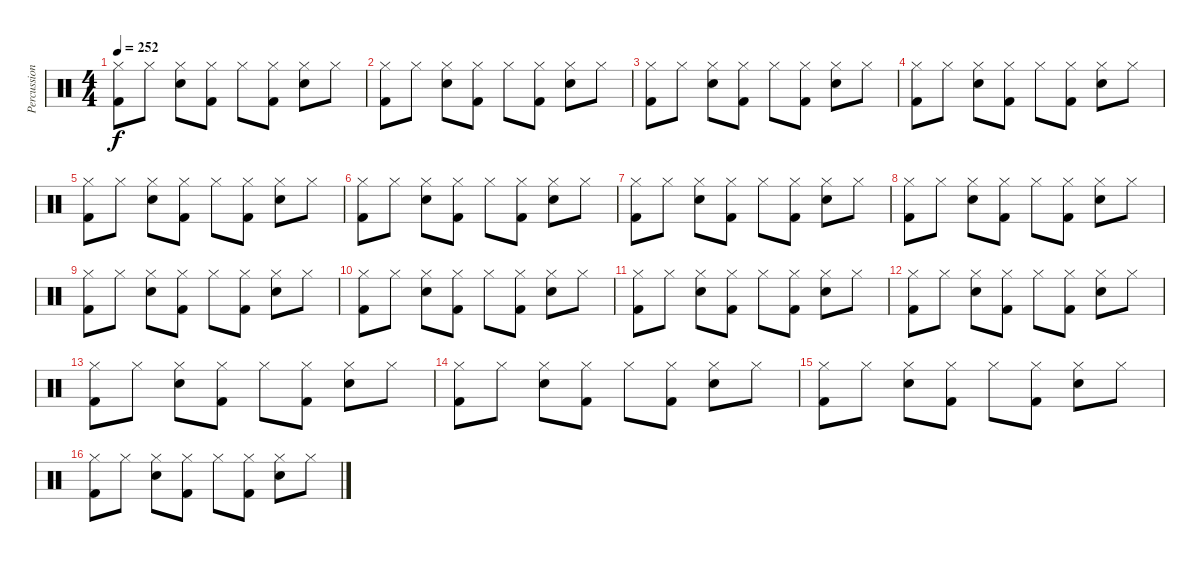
\track ("Percussion" "Percussion") {instrument percussion}
\staff {score}
\articulation defaults
\ts (4 4)
\tempo 252
\clef neutral
\ks c
("Kick (hit) 2" "Hi-Hat (closed)").8{dy f} "Hi-Hat (closed)".8 ("Snare (hit) 2" "Hi-Hat (closed)").8 ("Kick (hit) 2" "Hi-Hat (closed)").8 "Hi-Hat (closed)".8 ("Kick (hit) 2" "Hi-Hat (closed)").8 ("Snare (hit) 2" "Hi-Hat (closed)").8 "Hi-Hat (closed)".8 |
("Kick (hit) 2" "Hi-Hat (closed)").8 "Hi-Hat (closed)".8 ("Snare (hit) 2" "Hi-Hat (closed)").8 ("Kick (hit) 2" "Hi-Hat (closed)").8 "Hi-Hat (closed)".8 ("Kick (hit) 2" "Hi-Hat (closed)").8 ("Snare (hit) 2" "Hi-Hat (closed)").8 "Hi-Hat (closed)".8 |
("Kick (hit) 2" "Hi-Hat (closed)").8 "Hi-Hat (closed)".8 ("Snare (hit) 2" "Hi-Hat (closed)").8 ("Kick (hit) 2" "Hi-Hat (closed)").8 "Hi-Hat (closed)".8 ("Kick (hit) 2" "Hi-Hat (closed)").8 ("Snare (hit) 2" "Hi-Hat (closed)").8 "Hi-Hat (closed)".8 |
("Kick (hit) 2" "Hi-Hat (closed)").8 "Hi-Hat (closed)".8 ("Snare (hit) 2" "Hi-Hat (closed)").8 ("Kick (hit) 2" "Hi-Hat (closed)").8 "Hi-Hat (closed)".8 ("Kick (hit) 2" "Hi-Hat (closed)").8 ("Snare (hit) 2" "Hi-Hat (closed)").8 "Hi-Hat (closed)".8 |
("Kick (hit) 2" "Hi-Hat (closed)").8 "Hi-Hat (closed)".8 ("Snare (hit) 2" "Hi-Hat (closed)").8 ("Kick (hit) 2" "Hi-Hat (closed)").8 "Hi-Hat (closed)".8 ("Kick (hit) 2" "Hi-Hat (closed)").8 ("Snare (hit) 2" "Hi-Hat (closed)").8 "Hi-Hat (closed)".8 |
("Kick (hit) 2" "Hi-Hat (closed)").8 "Hi-Hat (closed)".8 ("Snare (hit) 2" "Hi-Hat (closed)").8 ("Kick (hit) 2" "Hi-Hat (closed)").8 "Hi-Hat (closed)".8 ("Kick (hit) 2" "Hi-Hat (closed)").8 ("Snare (hit) 2" "Hi-Hat (closed)").8 "Hi-Hat (closed)".8 |
("Kick (hit) 2" "Hi-Hat (closed)").8 "Hi-Hat (closed)".8 ("Snare (hit) 2" "Hi-Hat (closed)").8 ("Kick (hit) 2" "Hi-Hat (closed)").8 "Hi-Hat (closed)".8 ("Kick (hit) 2" "Hi-Hat (closed)").8 ("Snare (hit) 2" "Hi-Hat (closed)").8 "Hi-Hat (closed)".8 |
("Kick (hit) 2" "Hi-Hat (closed)").8 "Hi-Hat (closed)".8 ("Snare (hit) 2" "Hi-Hat (closed)").8 ("Kick (hit) 2" "Hi-Hat (closed)").8 "Hi-Hat (closed)".8 ("Kick (hit) 2" "Hi-Hat (closed)").8 ("Snare (hit) 2" "Hi-Hat (closed)").8 "Hi-Hat (closed)".8 |
("Kick (hit) 2" "Hi-Hat (closed)").8 "Hi-Hat (closed)".8 ("Snare (hit) 2" "Hi-Hat (closed)").8 ("Kick (hit) 2" "Hi-Hat (closed)").8 "Hi-Hat (closed)".8 ("Kick (hit) 2" "Hi-Hat (closed)").8 ("Snare (hit) 2" "Hi-Hat (closed)").8 "Hi-Hat (closed)".8 |
("Kick (hit) 2" "Hi-Hat (closed)").8 "Hi-Hat (closed)".8 ("Snare (hit) 2" "Hi-Hat (closed)").8 ("Kick (hit) 2" "Hi-Hat (closed)").8 "Hi-Hat (closed)".8 ("Kick (hit) 2" "Hi-Hat (closed)").8 ("Snare (hit) 2" "Hi-Hat (closed)").8 "Hi-Hat (closed)".8 |
("Kick (hit) 2" "Hi-Hat (closed)").8 "Hi-Hat (closed)".8 ("Snare (hit) 2" "Hi-Hat (closed)").8 ("Kick (hit) 2" "Hi-Hat (closed)").8 "Hi-Hat (closed)".8 ("Kick (hit) 2" "Hi-Hat (closed)").8 ("Snare (hit) 2" "Hi-Hat (closed)").8 "Hi-Hat (closed)".8 |
("Kick (hit) 2" "Hi-Hat (closed)").8 "Hi-Hat (closed)".8 ("Snare (hit) 2" "Hi-Hat (closed)").8 ("Kick (hit) 2" "Hi-Hat (closed)").8 "Hi-Hat (closed)".8 ("Kick (hit) 2" "Hi-Hat (closed)").8 ("Snare (hit) 2" "Hi-Hat (closed)").8 "Hi-Hat (closed)".8 |
("Kick (hit) 2" "Hi-Hat (closed)").8 "Hi-Hat (closed)".8 ("Snare (hit) 2" "Hi-Hat (closed)").8 ("Kick (hit) 2" "Hi-Hat (closed)").8 "Hi-Hat (closed)".8 ("Kick (hit) 2" "Hi-Hat (closed)").8 ("Snare (hit) 2" "Hi-Hat (closed)").8 "Hi-Hat (closed)".8 |
("Kick (hit) 2" "Hi-Hat (closed)").8 "Hi-Hat (closed)".8 ("Snare (hit) 2" "Hi-Hat (closed)").8 ("Kick (hit) 2" "Hi-Hat (closed)").8 "Hi-Hat (closed)".8 ("Kick (hit) 2" "Hi-Hat (closed)").8 ("Snare (hit) 2" "Hi-Hat (closed)").8 "Hi-Hat (closed)".8 |
("Kick (hit) 2" "Hi-Hat (closed)").8 "Hi-Hat (closed)".8 ("Snare (hit) 2" "Hi-Hat (closed)").8 ("Kick (hit) 2" "Hi-Hat (closed)").8 "Hi-Hat (closed)".8 ("Kick (hit) 2" "Hi-Hat (closed)").8 ("Snare (hit) 2" "Hi-Hat (closed)").8 "Hi-Hat (closed)".8 |
("Kick (hit) 2" "Hi-Hat (closed)").8 "Hi-Hat (closed)".8 ("Snare (hit) 2" "Hi-Hat (closed)").8 ("Kick (hit) 2" "Hi-Hat (closed)").8 "Hi-Hat (closed)".8 ("Kick (hit) 2" "Hi-Hat (closed)").8 ("Snare (hit) 2" "Hi-Hat (closed)").8 "Hi-Hat (closed)".8
